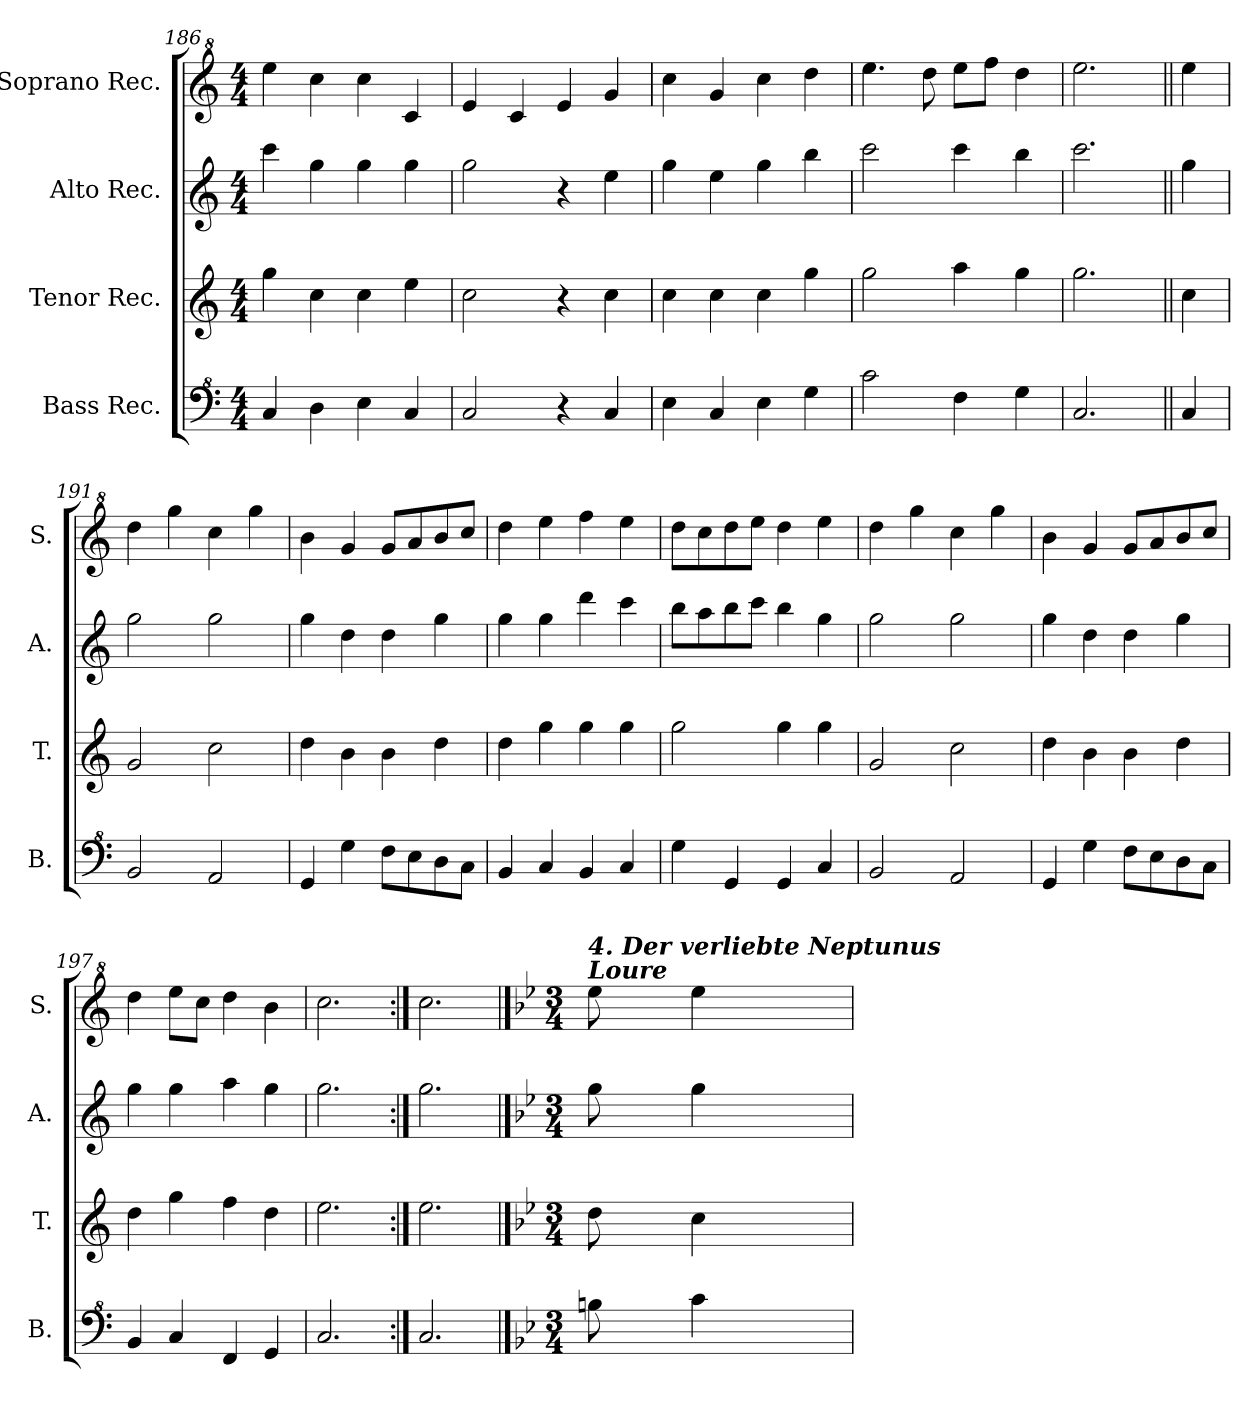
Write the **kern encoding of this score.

**kern	**kern	**kern	**kern
*part4	*part3	*part2	*part1
*staff4	*staff3	*staff2	*staff1
*I"Bass Rec.	*I"Tenor Rec.	*I"Alto Rec.	*I"Soprano Rec.
*I'B.	*I'T.	*I'A.	*I'S.
*clefF^4	*clefG2	*clefG2	*clefG^2
*k[]	*k[]	*k[]	*k[]
*M4/4	*M4/4	*M4/4	*M4/4
=186	=186	=186	=186
4c/	4gg\	4ccc\	4eee\
4d\	4cc\	4gg\	4ccc\
4e\	4cc\	4gg\	4ccc\
4c/	4ee\	4gg\	4cc/
=187	=187	=187	=187
2c/	2cc\	2gg\	4ee/
.	.	.	4cc/
4r	4r	4r	4ee/
4c/	4cc\	4ee\	4gg/
=188	=188	=188	=188
4e\	4cc\	4gg\	4ccc\
4c/	4cc\	4ee\	4gg/
4e\	4cc\	4gg\	4ccc\
4g\	4gg\	4bb\	4ddd\
=189	=189	=189	=189
2cc\	2gg\	2ccc\	4.eee\
.	.	.	8ddd\
4f\	4aa\	4ccc\	8eee\L
.	.	.	8fff\J
4g\	4gg\	4bb\	4ddd\
=190	=190	=190	=190
2.c/	2.gg\	2.ccc\	2.eee\
=190X8||	=190X8||	=190X8||	=190X8||
4c/	4cc\	4gg\	4eee\
=191	=191	=191	=191
2B/	2g/	2gg\	4ddd\
.	.	.	4ggg\
2A/	2cc\	2gg\	4ccc\
.	.	.	4ggg\
!!LO:LB:g=z
=192	=192	=192	=192
4G/	4dd\	4gg\	4bb\
4g\	4b\	4dd\	4gg/
8f\L	4b\	4dd\	8gg/L
8e\	.	.	8aa/
8d\	4dd\	4gg\	8bb/
8c\J	.	.	8ccc/J
=193	=193	=193	=193
4B/	4dd\	4gg\	4ddd\
4c/	4gg\	4gg\	4eee\
4B/	4gg\	4ddd\	4fff\
4c/	4gg\	4ccc\	4eee\
=194	=194	=194	=194
4g\	2gg\	8bb\L	8ddd\L
.	.	8aa\	8ccc\
4G/	.	8bb\	8ddd\
.	.	8ccc\J	8eee\J
4G/	4gg\	4bb\	4ddd\
4c/	4gg\	4gg\	4eee\
=195	=195	=195	=195
2B/	2g/	2gg\	4ddd\
.	.	.	4ggg\
2A/	2cc\	2gg\	4ccc\
.	.	.	4ggg\
=196	=196	=196	=196
4G/	4dd\	4gg\	4bb\
4g\	4b\	4dd\	4gg/
8f\L	4b\	4dd\	8gg/L
8e\	.	.	8aa/
8d\	4dd\	4gg\	8bb/
8c\J	.	.	8ccc/J
=197	=197	=197	=197
4B/	4dd\	4gg\	4ddd\
4c/	4gg\	4gg\	8eee\L
.	.	.	8ccc\J
4F/	4ff\	4aa\	4ddd\
4G/	4dd\	4gg\	4bb\
=198	=198	=198	=198
2.c/	2.ee\	2.gg\	2.ccc\
=199:|!	=199:|!	=199:|!	=199:|!
2.c/	2.ee\	2.gg\	2.ccc\
!!LO:LB:g=z
==200	==200	==200	==200
*k[b-e-]	*k[b-e-]	*k[b-e-]	*k[b-e-]
*M3/4	*M3/4	*M3/4	*M3/4
*	*	*	*MM125
!	!	!	!LO:TX:a:Bi:t=Loure
!	!	!	!LO:TX:a:Bi:t=4. Der verliebte Neptunus
8bn\	8dd\	8gg\	8eee-\
4cc\	4cc\	4gg\	4eee-\
=	=	=	=
*-	*-	*-	*-
